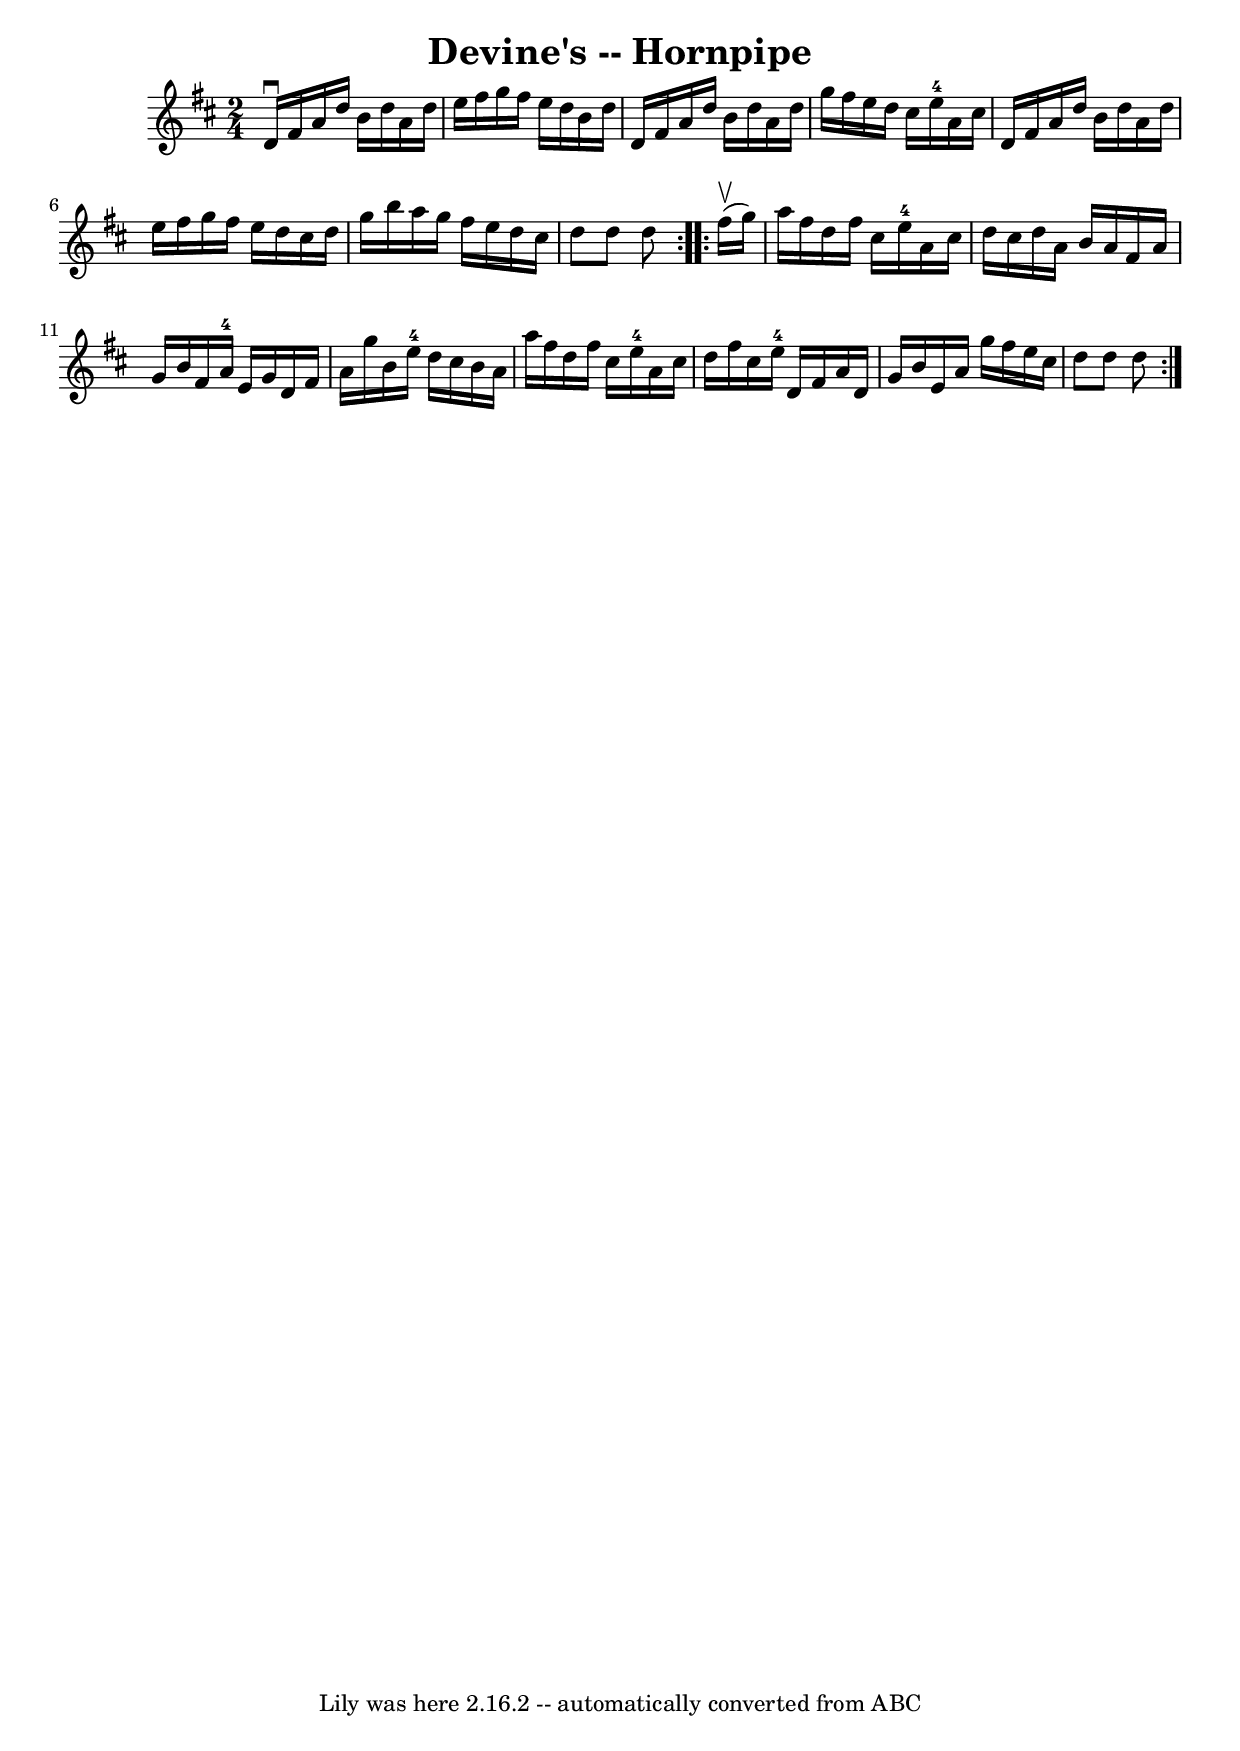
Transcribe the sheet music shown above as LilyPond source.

\version "2.16.2"
\include "Mammoth.ily"
\header {
  %% book = "Cole's 1000 Fiddle Tunes"
 crossRefNumber = "1"
 footnotes = ""
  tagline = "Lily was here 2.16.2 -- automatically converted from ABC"
  title = "Devine's -- Hornpipe"

}
voicedefault =  {



  \repeat volta 2 {

    \time 2/4 
    \key d \major
 d'16^\downbow fs'16 a'16 d''16 b'16 d''16 a'16 d''16   |
 e''16 fs''16 g''16 fs''16 e''16 d''16 b'16 d''16   |
 d'16 fs'16 a'16 d''16 b'16 d''16 a'16 d''16   |
 g''16 fs''16 e''16 d''16 cs''16 e''16-4 a'16 cs''16   |
 d'16 fs'16 a'16 d''16 b'16 d''16 a'16 d''16   |
 e''16 fs''16 g''16 fs''16 e''16 d''16 cs''16 d''16   |
 g''16 b''16 a''16 g''16 fs''16 e''16 d''16 cs''16   |
 d''8 d''8 
 d''8  
  }     
  \repeat volta 2 { fs''16 (^\upbow g''16)  |
 a''16 fs''16 d''16 fs''16 cs''16 e''16-4 a'16 cs''16   |
 d''16 cs''16 d''16 a'16 b'16 a'16 fs'16 a'16  |
 g'16 b'16 fs'16 a'16-4 e'16 g'16 d'16 fs'16   |
 a'16 g''16 b'16 e''16-4 d''16 cs''16 b'16 a'16   |
 a''16 fs''16 d''16 fs''16 cs''16 e''16-4 a'16 cs''16   |
 d''16 fs''16 cs''16 e''16-4 d'16 fs'16 a'16 d'16  |
 g'16 b'16 e'16 a'16 g''16 fs''16 e''16 cs''16   |
 d''8 d''8 d''8  
  }   

}

\score{
  <<

    \context Staff="default"
    {
      \voicedefault 
      
    }

  >>
  \layout {
    
  }
  \midi {
  }

}
